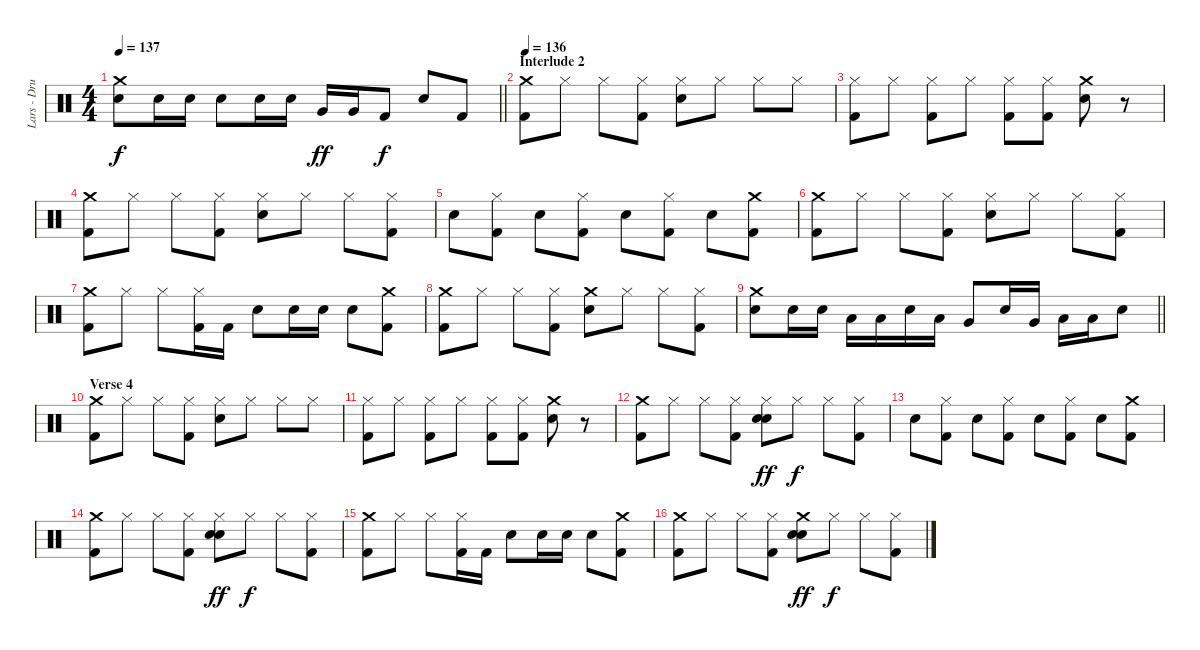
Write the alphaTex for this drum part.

\track ("Lars - Drums" "Lars - Dru") {instrument percussion}
\staff {score}
\articulation defaults
\ts (4 4)
\tempo 137
\clef neutral
\barLineRight lightlight
\ks c
("Crash medium (hit)" "Snare (hit) 2").8{dy f} "Snare (hit) 2".16 "Snare (hit) 2".16 "Snare (hit) 2".8 "Snare (hit) 2".16 "Snare (hit) 2".16 "Very Low Tom (hit)".16{dy ff} "Very Low Tom (hit)".16 "Kick (hit) 2".8{dy f} "Snare (hit) 2".8 "Kick (hit) 2".8 |
\section ("" "Interlude 2")
\tempo 136
("Crash medium (hit)" "Kick (hit) 2").8 "Hi-Hat (closed)".8 "Hi-Hat (closed)".8 ("Hi-Hat (closed)" "Kick (hit) 2").8 ("Hi-Hat (closed)" "Snare (hit) 2").8 "Hi-Hat (closed)".8 "Hi-Hat (closed)".8 "Hi-Hat (closed)".8 |
("Hi-Hat (closed)" "Kick (hit) 2").8 "Hi-Hat (closed)".8 ("Hi-Hat (closed)" "Kick (hit) 2").8 "Hi-Hat (closed)".8 ("Hi-Hat (closed)" "Kick (hit) 2").8 ("Hi-Hat (closed)" "Kick (hit) 2").8 ("Crash medium (hit)" "Snare (hit) 2").8 r.8 |
("Crash medium (hit)" "Kick (hit) 2").8 "Hi-Hat (closed)".8 "Hi-Hat (closed)".8 ("Hi-Hat (closed)" "Kick (hit) 2").8 ("Hi-Hat (closed)" "Snare (hit) 2").8 "Hi-Hat (closed)".8 "Hi-Hat (closed)".8 ("Hi-Hat (closed)" "Kick (hit) 2").8 |
"Snare (hit) 2".8 ("Hi-Hat (closed)" "Kick (hit) 2").8 "Snare (hit) 2".8 ("Hi-Hat (closed)" "Kick (hit) 2").8 "Snare (hit) 2".8 ("Hi-Hat (closed)" "Kick (hit) 2").8 "Snare (hit) 2".8 ("Crash medium (hit)" "Kick (hit) 2").8 |
("Crash medium (hit)" "Kick (hit) 2").8 "Hi-Hat (closed)".8 "Hi-Hat (closed)".8 ("Hi-Hat (closed)" "Kick (hit) 2").8 ("Hi-Hat (closed)" "Snare (hit) 2").8 "Hi-Hat (closed)".8 "Hi-Hat (closed)".8 ("Hi-Hat (closed)" "Kick (hit) 2").8 |
("Crash medium (hit)" "Kick (hit) 2").8 "Hi-Hat (closed)".8 "Hi-Hat (closed)".8 ("Hi-Hat (closed)" "Kick (hit) 2").16 "Kick (hit) 2".16 "Snare (hit) 2".8 "Snare (hit) 2".16 "Snare (hit) 2".16 "Snare (hit) 2".8 ("Crash medium (hit)" "Kick (hit) 2").8 |
("Crash medium (hit)" "Kick (hit) 2").8 "Hi-Hat (closed)".8 "Hi-Hat (closed)".8 ("Hi-Hat (closed)" "Kick (hit) 2").8 ("Crash medium (hit)" "Snare (hit) 2").8 "Hi-Hat (closed)".8 "Hi-Hat (closed)".8 ("Hi-Hat (closed)" "Kick (hit) 2").8 |
\barLineRight lightlight
("Crash medium (hit)" "Snare (hit) 2").8 "Snare (hit) 2".16 "Snare (hit) 2".16 "Low Tom (hit)".16 "Low Tom (hit)".16 "Snare (hit) 2".16 "Low Tom (hit)".16 "Very Low Tom (hit)".8 "Snare (hit) 2".16 "Very Low Tom (hit)".16 "Low Floor Tom (hit)".16 "Low Floor Tom (hit)".16 "Snare (hit) 2".8 |
\section ("" "Verse 4")
("Crash medium (hit)" "Kick (hit) 2").8 "Hi-Hat (closed)".8 "Hi-Hat (closed)".8 ("Hi-Hat (closed)" "Kick (hit) 2").8 ("Hi-Hat (closed)" "Snare (hit) 2").8 "Hi-Hat (closed)".8 "Hi-Hat (closed)".8 "Hi-Hat (closed)".8 |
("Hi-Hat (closed)" "Kick (hit) 2").8 "Hi-Hat (closed)".8 ("Hi-Hat (closed)" "Kick (hit) 2").8 "Hi-Hat (closed)".8 ("Hi-Hat (closed)" "Kick (hit) 2").8 ("Hi-Hat (closed)" "Kick (hit) 2").8 ("Crash medium (hit)" "Snare (hit) 2").8 r.8 |
("Crash medium (hit)" "Kick (hit) 2").8 "Hi-Hat (closed)".8 "Hi-Hat (closed)".8 ("Hi-Hat (closed)" "Kick (hit) 2").8 ("Snare (hit) 2" "Hi-Hat (closed)" "Snare (hit) 2").8{dy ff} "Hi-Hat (closed)".8{dy f} "Hi-Hat (closed)".8 ("Hi-Hat (closed)" "Kick (hit) 2").8 |
"Snare (hit) 2".8 ("Hi-Hat (closed)" "Kick (hit) 2").8 "Snare (hit) 2".8 ("Hi-Hat (closed)" "Kick (hit) 2").8 "Snare (hit) 2".8 ("Hi-Hat (closed)" "Kick (hit) 2").8 "Snare (hit) 2".8 ("Crash medium (hit)" "Kick (hit) 2").8 |
("Crash medium (hit)" "Kick (hit) 2").8 "Hi-Hat (closed)".8 "Hi-Hat (closed)".8 ("Hi-Hat (closed)" "Kick (hit) 2").8 ("Snare (hit) 2" "Hi-Hat (closed)" "Snare (hit) 2").8{dy ff} "Hi-Hat (closed)".8{dy f} "Hi-Hat (closed)".8 ("Hi-Hat (closed)" "Kick (hit) 2").8 |
("Crash medium (hit)" "Kick (hit) 2").8 "Hi-Hat (closed)".8 "Hi-Hat (closed)".8 ("Hi-Hat (closed)" "Kick (hit) 2").16 "Kick (hit) 2".16 "Snare (hit) 2".8 "Snare (hit) 2".16 "Snare (hit) 2".16 "Snare (hit) 2".8 ("Crash medium (hit)" "Kick (hit) 2").8 |
("Crash medium (hit)" "Kick (hit) 2").8 "Hi-Hat (closed)".8 "Hi-Hat (closed)".8 ("Hi-Hat (closed)" "Kick (hit) 2").8 ("Snare (hit) 2" "Crash medium (hit)" "Snare (hit) 2").8{dy ff} "Hi-Hat (closed)".8{dy f} "Hi-Hat (closed)".8 ("Hi-Hat (closed)" "Kick (hit) 2").8
